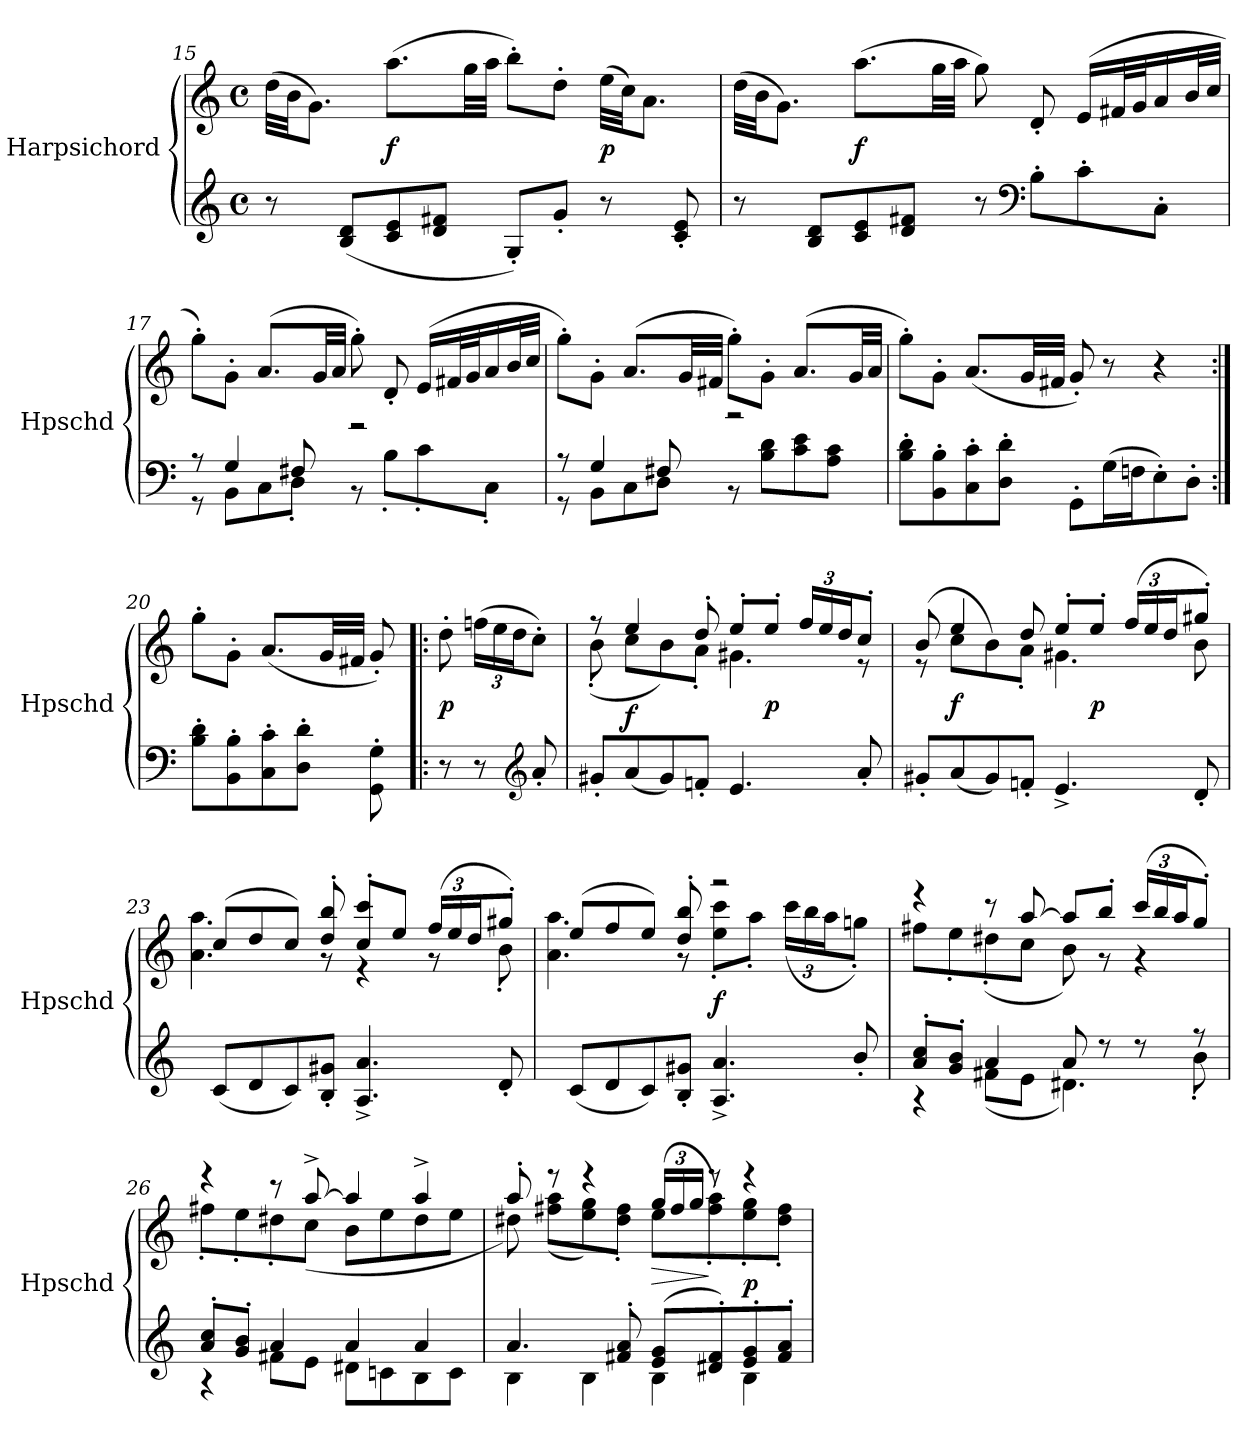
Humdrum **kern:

**kern	**kern	**dynam
*part1	*part1	*part1
*staff2	*staff1	*staff1/2
*I"Harpsichord	*	*
*I'Hpschd	*	*
*clefG2	*clefG2	*
*k[]	*k[]	*
*C:	*C:	*
*M4/4	*M4/4	*
*met(c)	*met(c)	*
=15	=15	=15
8r	(32dd\LLL	.
.	32b\JJ	.
.	8.g\J)	.
(8B/ 8d/L	.	.
8c/ 8e/	(8.aa\L	f
8d/ 8f#X/J	.	.
.	32gg\LL	.
.	32aa\JJJ	.
8G'/L)	8bb'\L)	.
8g'/J	8dd'\J	.
8r	(32ee\LLL	p
.	32cc\JJ)	.
.	8.a\J	.
8c'/ 8e'/	.	.
=16	=16	=16
8r	(32dd\LLL	.
.	32b\JJ	.
.	8.g\J)	.
8B/ 8d/L	.	.
8c/ 8e/	(8.aa\L	f
8d/ 8f#X/J	.	.
.	32gg\LL	.
.	32aa\JJJ	.
8r	8gg\)	.
*clefF4	*	*
8B'\L	8d'/	.
8c'\	(16e/LL	.
.	32f#X/L	.
.	32g/J	.
8C'\J	16a/	.
.	32b/L	.
.	32cc/JJJ	.
=17	=17	=17
*^	*	*
8r	8r	8gg'\L)	.
4G/	8BB\L	8g'\J	.
.	8C\	(8.a/L	.
8F#X/	8D'\J	.	.
.	.	32g/LL	.
.	.	32a/JJJ	.
2r	8r	8gg'\)	.
.	8B'\L	8d'/	.
.	8c'\	(16e/LL	.
.	.	32f#X/L	.
.	.	32g/J	.
.	8C'\J	16a/	.
.	.	32b/L	.
.	.	32cc/JJJ	.
=18	=18	=18	=18
8r	8r	8gg'\L)	.
4G/	8BB\L	8g'\J	.
.	8C\	(8.a/L	.
8F#X/	8D\J	.	.
.	.	32g/LL	.
.	.	32f#X/JJJ	.
2r	8r	8gg'\L)	.
.	8B\ 8d\L	8g'\J	.
.	8c\ 8e\	(8.a/L	.
.	8A\ 8c\J	.	.
.	.	32g/LL	.
.	.	32a/JJJ	.
*v	*v	*	*
=19	=19	=19
8B'\ 8d'\L	8gg'\L)	.
8BB'\ 8B'\	8g'\J	.
8C'\ 8c'\	(8.a/L	.
8D'\ 8d'\J	.	.
.	32g/LL	.
.	32f#X/JJJ	.
8GG'\L	8g'/)	.
(16G\L	8r	.
16Fn\J	.	.
8E'\)	4r	.
8D'\J	.	.
=20:|!	=20:|!	=20:|!
8B'\ 8d'\L	8gg'\L	.
8BB'\ 8B'\	8g'\J	.
8C'\ 8c'\	(8.a/L	.
8D'\ 8d'\J	.	.
.	32g/LL	.
.	32f#X/JJJ	.
8GG'\ 8G'\	8g'/)	.
=!|:	=!|:	=!|:
8r	8dd'\	p
8r	(24ffn\LL	.
.	24ee\	.
.	24dd\J	.
*clefG2	*	*
8a'/	8cc'\J)	.
=21	=21	=21
*	*^	*
8g#X'/L	8r	(8b'\	.
(8a/	4ee/	8cc\L	f
8g#/)	.	8b\)	.
8fn'/J	8dd'/	8a'\J	.
4.e/	8ee'/L	4.g#X\	.
.	8ee'/J	.	p
.	24ff/LL	.	.
.	24ee/	.	.
.	24dd/J	.	.
8a'/	8cc'/J	8r	.
=22	=22	=22	=22
8g#X'/L	(8b/	8r	.
(8a/	4ee/	8cc\L	f
8g#/)	.	8b\)	.
8fn'/J	8dd/	8a'\J	.
4.e^/	8ee'/L	4.g#X\	.
.	8ee'/J	.	p
.	(24ff/LL	.	.
.	24ee/	.	.
.	24dd/J	.	.
8d'/	8gg#X'/J)	8b\	.
=23	=23	=23	=23
(8c/L	(8cc/L	4.a\ 4.aa\	.
8d/	8dd/	.	.
8c/)	8cc/J)	.	.
8B'/ 8g#X'/J	8dd'/ 8bb'/	8r	.
4.A^/ 4.a^/	8cc'/ 8ccc'/L	4r	.
.	8ee/J	.	.
.	(24ff/LL	8r	.
.	24ee/	.	.
.	24dd/J	.	.
8d'/	8gg#X'/J)	8b'\	.
=24	=24	=24	=24
(8c/L	(8ee/L	4.a\ 4.aa\	.
8d/	8ff/	.	.
8c/)	8ee/J)	.	.
8B'/ 8g#X'/J	8dd'/ 8bb'/	8r	.
4.A^/ 4.a^/	2r	8ee'\ 8ccc'\L	f
.	.	8aa'\J	.
.	.	(24ccc\LL	.
.	.	24bb\	.
.	.	24aa\J	.
8b'/	.	8ggn'\J)	.
=25	=25	=25	=25
*^	*	*	*
8a'/ 8cc'/L	4r	4r	8ff#X\L	.
8g'/ 8b'/J	.	.	8ee'\	.
4a/	(8f#X\L	8r	(8dd#X'\	.
.	8e\J	[8aa/	8cc\J	.
8a/	4.d#X\)	8aa/L]	8b\)	.
8r	.	8bb'/J	8r	.
8r	.	(24ccc/LL	4r	.
.	.	24bb/	.	.
.	.	24aa/J	.	.
8r	8b'\	8gg'/J)	.	.
=26	=26	=26	=26	=26
8a'/ 8cc'/L	4r	4r	8ff#X'\L	.
8g'/ 8b'/J	.	.	8ee'\	.
4a/	8f#X\L	8r	8dd#X'\	.
.	8e\J	[8aa^/	(8cc\J	.
4a/	8d#X\L	4aa/]	8b\L	.
.	8cn\	.	8ee\	.
4a/	8B\	4aa^/	8dd#\	.
.	8c\J	.	8ee\J	.
=27	=27	=27	=27	=27
4.a/	4B\	8aa'/	8dd#X\)	.
.	.	8r	(8ff#X\ 8aa\L	.
.	4B\	4r	8ee\ 8gg\)	.
8f#X'/ 8a'/	.	.	8dd#'\ 8ff#'\J	.
(8e/ 8g/L	4B\	(24gg/LL	8ee\L	>
.	.	24ff#/	.	.
.	.	24gg/JJ	.	.
8d#X'/ 8f#'/)	.	8r	8ff#'\ 8aa'\)	]
8e'/ 8g'/	4B\	4r	8ee'\ 8gg'\	p
8f#'/ 8a'/J	.	.	8dd#'\ 8ff#'\J	.
*v	*v	*	*	*
*	*v	*v	*
=	=	=
*-	*-	*-
